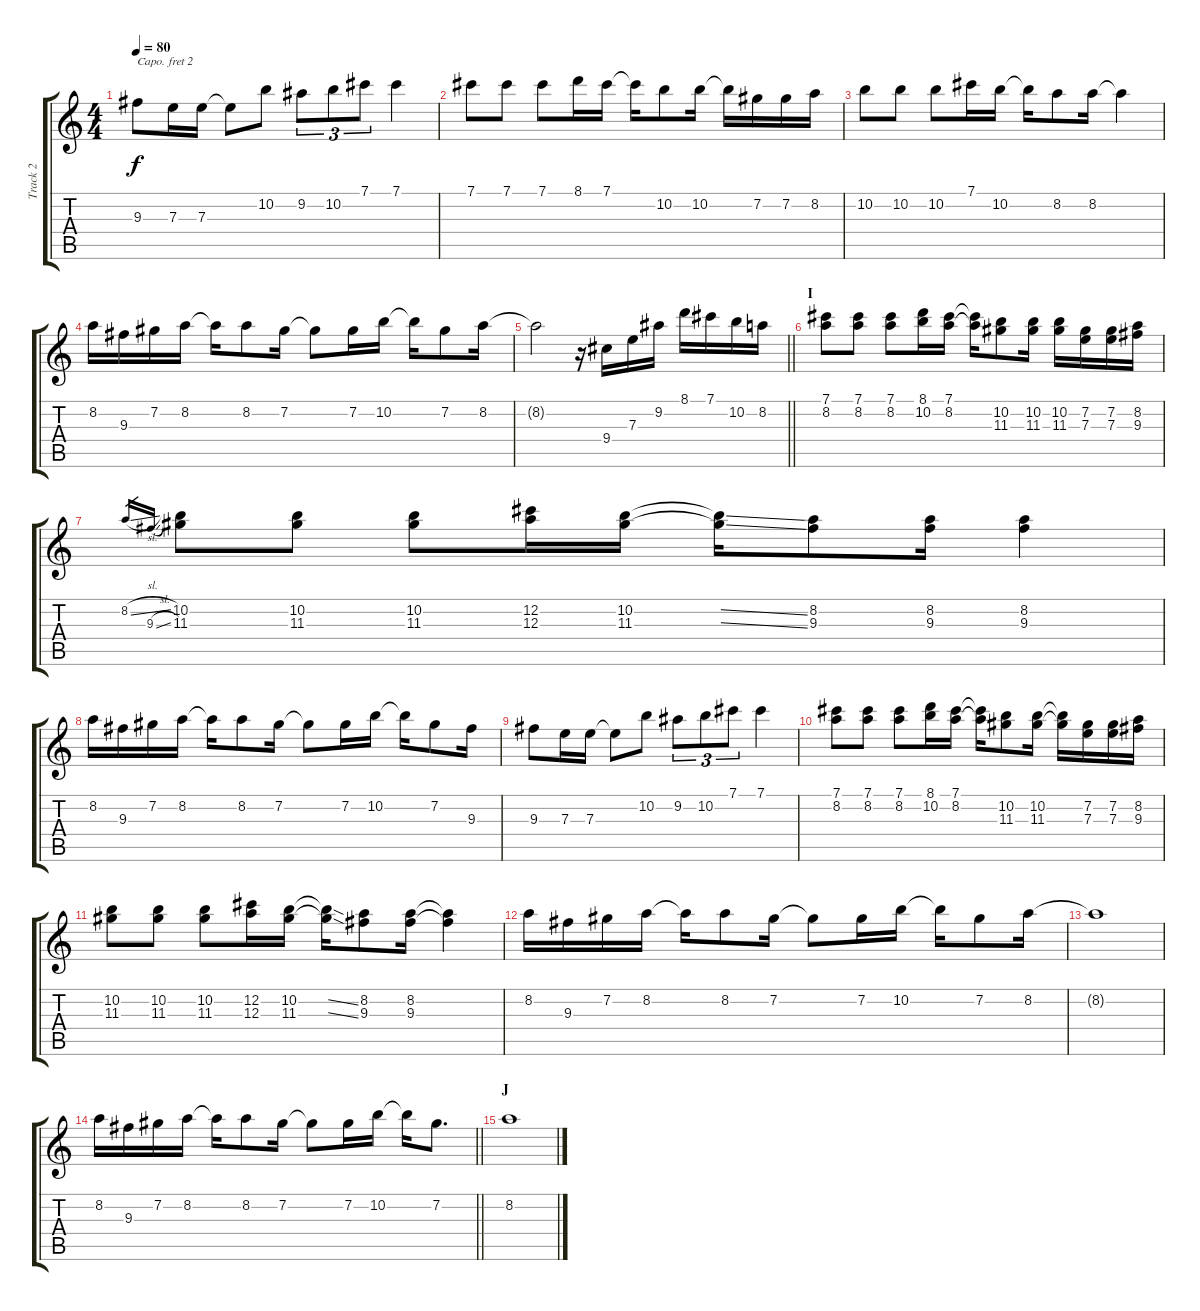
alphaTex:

\track ("Track 2" "Track 2") {instrument acousticguitarsteel}
\staff {score tabs}
\capo 2
\tuning (E4 B3 G3 D3 A2 E2) {hide}
\ts (4 4)
\tempo 80
\clef g2
\ks c
9.3.8{dy f} 7.3.16 7.3.16 7.3{t}.8 10.2.8 9.2.8{tu (3 2)} 10.2.8{tu (3 2)} 7.1.8{tu (3 2)} 7.1.4 |
7.1.8 7.1.8 7.1.8 8.1.16 7.1.16 7.1{t}.16 10.2.8 10.2.16 10.2{t}.16 7.2.16 7.2.16 8.2.16 |
10.2.8 10.2.8 10.2.8 7.1.16 10.2.16 10.2{t}.16 8.2.8 8.2.16 8.2{t}.4 |
8.2.16 9.3.16 7.2.16 8.2.16 8.2{t}.16 8.2.8 7.2.16 7.2{t}.8 7.2.16 10.2.16 10.2{t}.16 7.2.8 8.2.16 |
\barLineRight lightlight
8.2{t}.2 r.16 9.4.16 7.3.16 9.2.16 8.1.16 7.1.16 10.2.16 8.2.16 |
\section ("" "I")
(7.1 8.2).8 (7.1 8.2).8 (7.1 8.2).8 (8.1 10.2).16 (7.1 8.2).16 (7.1{t} 8.2{t}).16 (10.2 11.3).8 (10.2 11.3).16 (10.2 11.3).16 (7.2 7.3).16 (7.2 7.3).16 (8.2 9.3).16 |
8.2{sl}.16{gr} 9.3{sl}.16{gr} (10.2 11.3).8 (10.2 11.3).8 (10.2 11.3).8 (12.2 12.3).16 (10.2 11.3).16 (10.2{ss t} 11.3{ss t}).16 (8.2 9.3).8 (8.2 9.3).16 (8.2 9.3).4 |
8.2.16 9.3.16 7.2.16 8.2.16 8.2{t}.16 8.2.8 7.2.16 7.2{t}.8 7.2.16 10.2.16 10.2{t}.16 7.2.8 9.3.16 |
9.3.8 7.3.16 7.3.16 7.3{t}.8 10.2.8 9.2.8{tu (3 2)} 10.2.8{tu (3 2)} 7.1.8{tu (3 2)} 7.1.4 |
(7.1 8.2).8 (7.1 8.2).8 (7.1 8.2).8 (8.1 10.2).16 (7.1 8.2).16 (7.1{t} 8.2{t}).16 (10.2 11.3).8 (10.2 11.3).16 (10.2{t} 11.3{t}).16 (7.2 7.3).16 (7.2 7.3).16 (8.2 9.3).16 |
(10.2 11.3).8 (10.2 11.3).8 (10.2 11.3).8 (12.2 12.3).16 (10.2 11.3).16 (10.2{ss t} 11.3{ss t}).16 (8.2 9.3).8 (8.2 9.3).16 (8.2{t} 9.3{t}).4 |
8.2.16 9.3.16 7.2.16 8.2.16 8.2{t}.16 8.2.8 7.2.16 7.2{t}.8 7.2.16 10.2.16 10.2{t}.16 7.2.8 8.2.16 |
8.2{t}.1 |
\barLineRight lightlight
8.2.16 9.3.16 7.2.16 8.2.16 8.2{t}.16 8.2.8 7.2.16 7.2{t}.8 7.2.16 10.2.16 10.2{t}.16 7.2.8{d} |
\section ("" "J")
8.2.1
